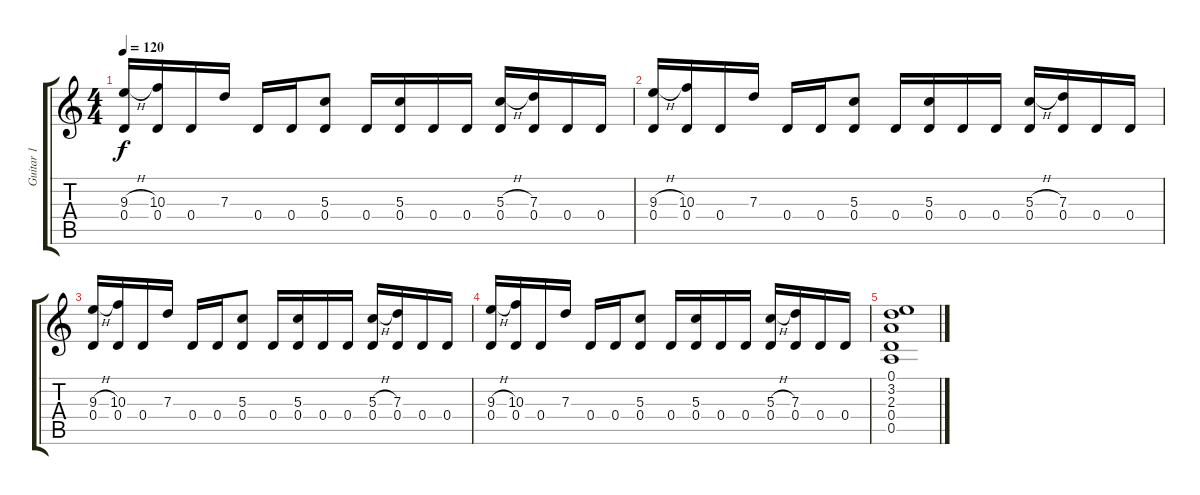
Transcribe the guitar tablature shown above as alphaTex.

\track ("Guitar 1" "Guitar 1") {instrument overdrivenguitar}
\staff {score tabs}
\tuning (E4 B3 G3 D3 A2 E2) {hide}
\ts (4 4)
\tempo 120
\clef g2
\ks c
(9.3{h} 0.4).16{dy f} (10.3 0.4).16 0.4.16 7.3.16 0.4.16 0.4.16 (5.3 0.4).8 0.4.16 (5.3 0.4).16 0.4.16 0.4.16 (5.3{h} 0.4).16 (7.3 0.4).16 0.4.16 0.4.16 |
(9.3{h} 0.4).16 (10.3 0.4).16 0.4.16 7.3.16 0.4.16 0.4.16 (5.3 0.4).8 0.4.16 (5.3 0.4).16 0.4.16 0.4.16 (5.3{h} 0.4).16 (7.3 0.4).16 0.4.16 0.4.16 |
(9.3{h} 0.4).16 (10.3 0.4).16 0.4.16 7.3.16 0.4.16 0.4.16 (5.3 0.4).8 0.4.16 (5.3 0.4).16 0.4.16 0.4.16 (5.3{h} 0.4).16 (7.3 0.4).16 0.4.16 0.4.16 |
(9.3{h} 0.4).16 (10.3 0.4).16 0.4.16 7.3.16 0.4.16 0.4.16 (5.3 0.4).8 0.4.16 (5.3 0.4).16 0.4.16 0.4.16 (5.3{h} 0.4).16 (7.3 0.4).16 0.4.16 0.4.16 |
(0.1 3.2 2.3 0.4 0.5).1
